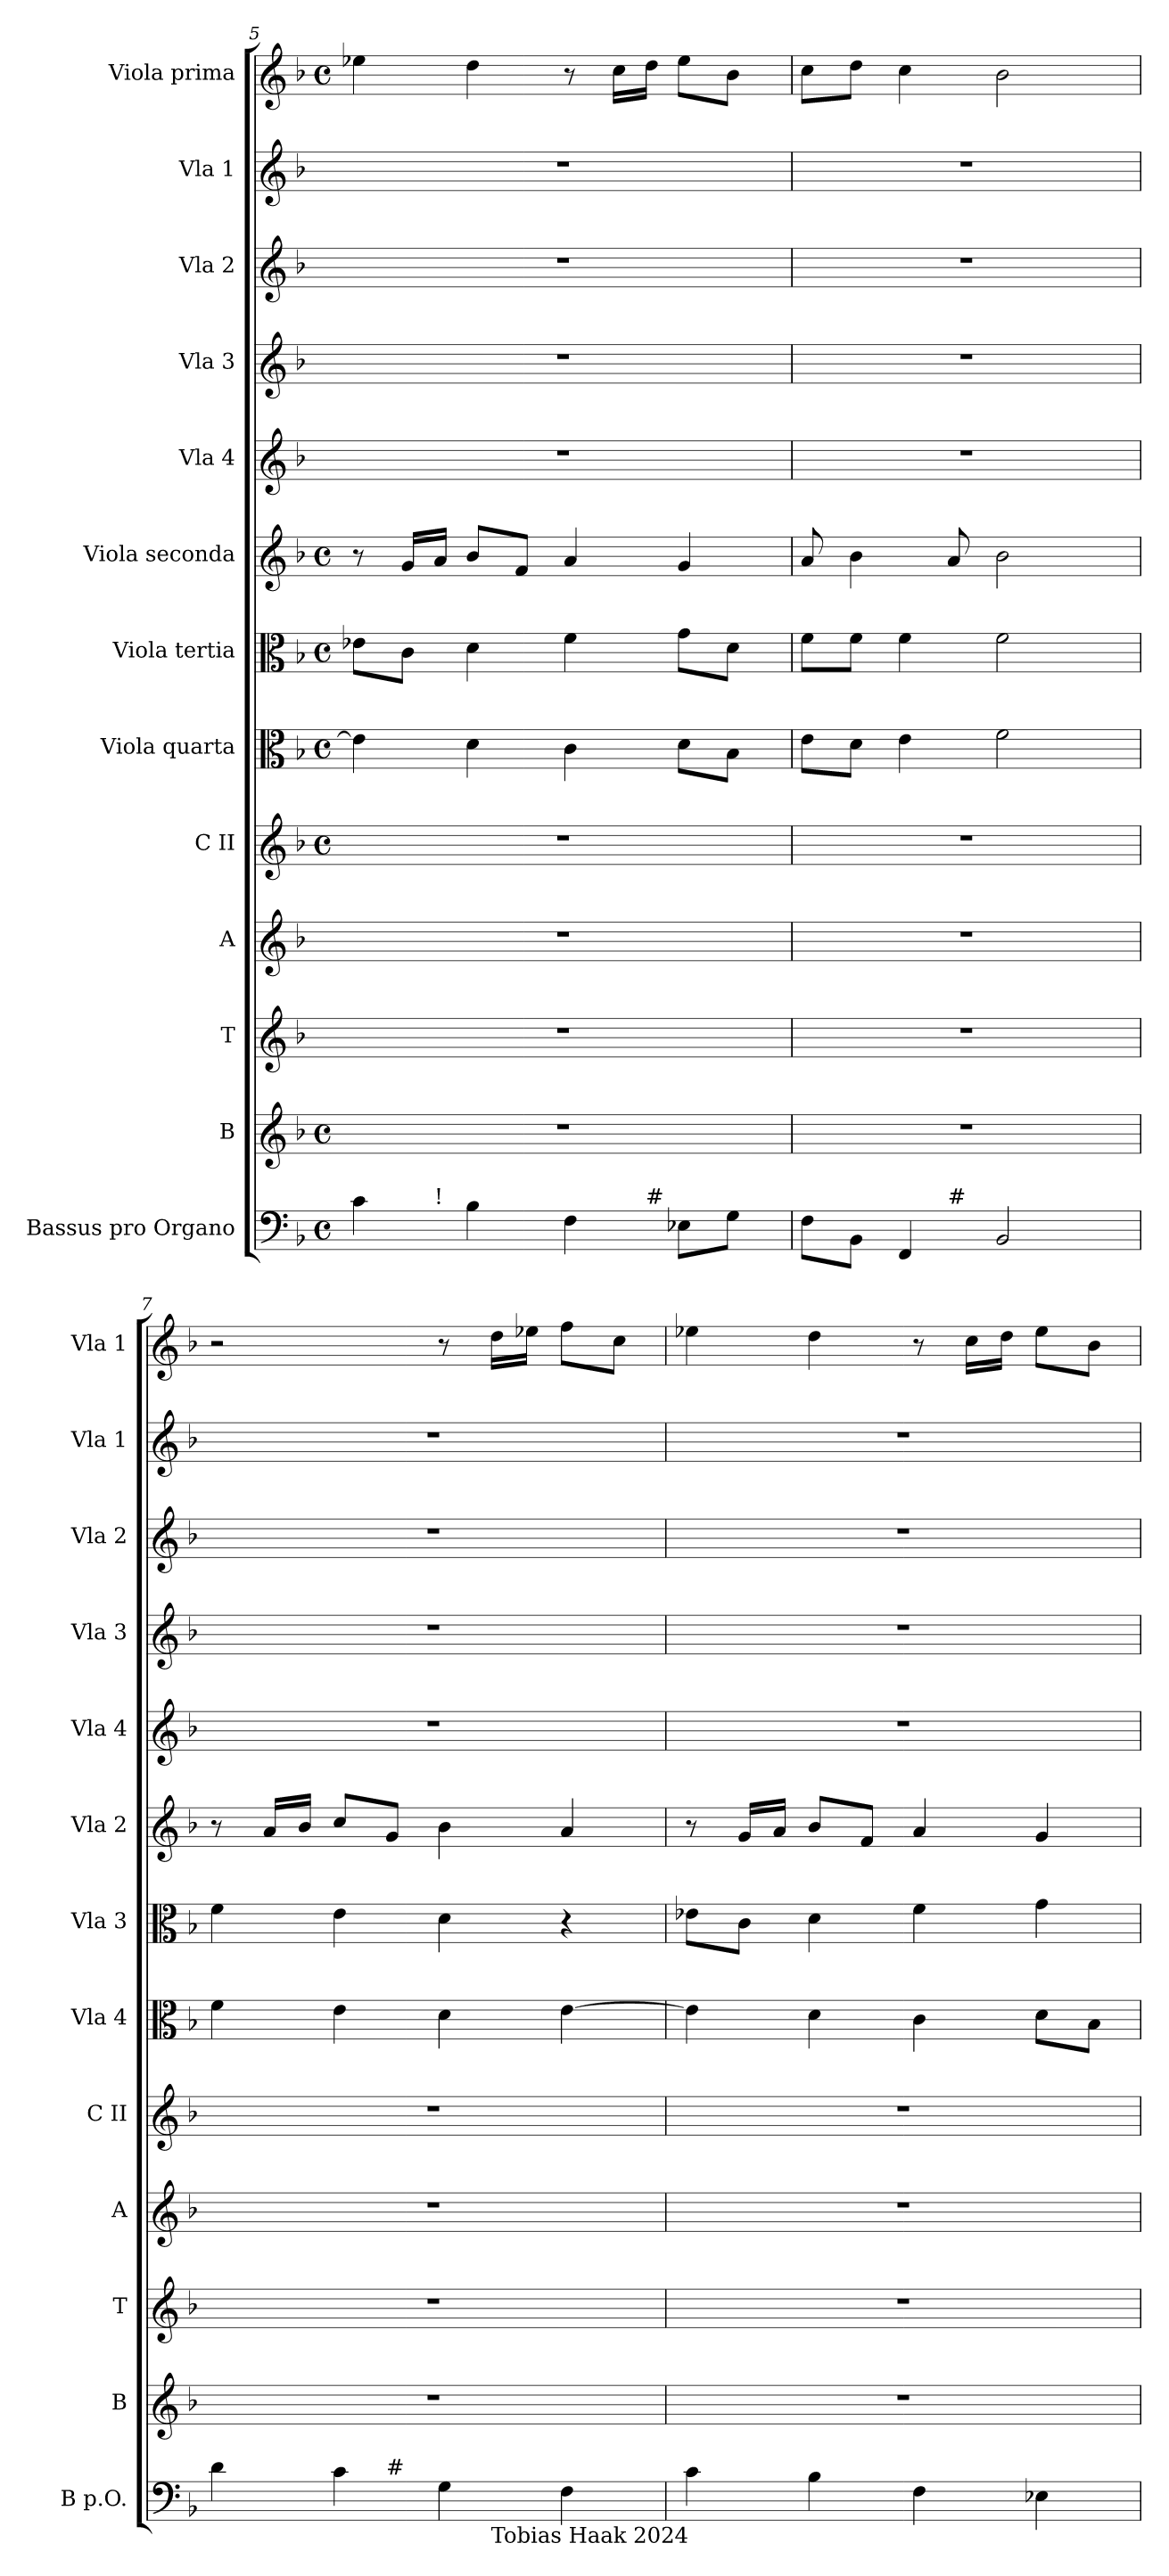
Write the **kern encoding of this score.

**kern	**kern	**kern	**kern	**kern	**kern	**kern	**kern	**kern	**kern	**kern	**kern	**kern
*part13	*part12	*part11	*part10	*part9	*part8	*part7	*part6	*part5	*part4	*part3	*part2	*part1
*staff13	*staff12	*staff11	*staff10	*staff9	*staff8	*staff7	*staff6	*staff5	*staff4	*staff3	*staff2	*staff1
*I"Bassus pro Organo	*I"B	*I"T	*I"A	*I"C II	*I"Viola quarta	*I"Viola tertia	*I"Viola seconda	*I"Vla 4	*I"Vla 3	*I"Vla 2	*I"Vla 1	*I"Viola prima
*I'B p.O.	*I'B	*I'T	*I'A	*I'C II	*I'Vla 4	*I'Vla 3	*I'Vla 2	*I'Vla 4	*I'Vla 3	*I'Vla 2	*I'Vla 1	*I'Vla 1
!!LO:PB:g=z
*clefF4	*clefG2	*clefG2	*clefG2	*clefG2	*clefC3	*clefC3	*clefG2	*clefG2	*clefG2	*clefG2	*clefG2	*clefG2
*k[b-]	*k[b-]	*k[b-]	*k[b-]	*k[b-]	*k[b-]	*k[b-]	*k[b-]	*k[b-]	*k[b-]	*k[b-]	*k[b-]	*k[b-]
*F:	*F:	*F:	*F:	*F:	*F:	*F:	*F:	*F:	*F:	*F:	*F:	*F:
*M4/4	*M4/4	*	*	*M4/4	*M4/4	*M4/4	*M4/4	*	*	*	*	*M4/4
*met(c)	*met(c)	*	*	*met(c)	*met(c)	*met(c)	*met(c)	*	*	*	*	*met(c)
=5	=5	=5	=5	=5	=5	=5	=5	=5	=5	=5	=5	=5
!LO:TX:b:t=2	!	!	!	!	!	!	!	!	!	!	!	!
*^	*	*	*	*	*	*	*	*	*	*	*	*
4c\	8.ryy	1r	1r	1r	1r	4e\]	8e-X\L	8r	1r	1r	1r	1r	4ee-X\
.	.	.	.	.	.	.	8c\J	16g/LL	.	.	.	.	.
!	!LO:TX:a:t=!	!	!	!	!	!	!	!	!	!	!	!	!
.	2ryy	.	.	.	.	.	.	16a/JJ	.	.	.	.	.
4B-\	.	.	.	.	.	4d\	4d\	8b-/L	.	.	.	.	4dd\
.	.	.	.	.	.	.	.	8f/J	.	.	.	.	.
4F\	.	.	.	.	.	4c\	4f\	4a/	.	.	.	.	8r
.	.	.	.	.	.	.	.	.	.	.	.	.	16cc\LL
!	!LO:TX:a:t=#	!	!	!	!	!	!	!	!	!	!	!	!
.	4ryy	.	.	.	.	.	.	.	.	.	.	.	16dd\JJ
8E-X\L	.	.	.	.	.	8d\L	8g\L	4g/	.	.	.	.	8ee-\L
8G\J	.	.	.	.	.	8B-\J	8d\J	.	.	.	.	.	8b-\J
.	16ryy	.	.	.	.	.	.	.	.	.	.	.	.
=6	=6	=6	=6	=6	=6	=6	=6	=6	=6	=6	=6	=6	=6
8F\L	4.ryy	1r	1r	1r	1r	8e\L	8f\L	8a/	1r	1r	1r	1r	8cc\L
8BB-\J	.	.	.	.	.	8d\J	8f\J	4b-\	.	.	.	.	8dd\J
4FF</	.	.	.	.	.	4e\	4f\	.	.	.	.	.	4cc\
!	!LO:TX:a:t=#	!	!	!	!	!	!	!	!	!	!	!	!
.	2ryy	.	.	.	.	.	.	8a/	.	.	.	.	.
2BB-/	.	.	.	.	.	2f\	2f\	2b-\	.	.	.	.	2b-\
.	8ryy	.	.	.	.	.	.	.	.	.	.	.	.
=7	=7	=7	=7	=7	=7	=7	=7	=7	=7	=7	=7	=7	=7
*	*^	*	*	*	*	*	*	*	*	*	*	*	*
4d\	4.ryy	2ryy	1r	1r	1r	1r	4f\	4f\	8r	1r	1r	1r	1r	2r
.	.	.	.	.	.	.	.	.	16a/LL	.	.	.	.	.
.	.	.	.	.	.	.	.	.	16b-/JJ	.	.	.	.	.
4c\	.	.	.	.	.	.	4e\	4e\	8cc/L	.	.	.	.	.
!	!LO:TX:a:t=#	!	!	!	!	!	!	!	!	!	!	!	!	!
.	2ryy	.	.	.	.	.	.	.	8g/J	.	.	.	.	.
4G\	.	8ryy	.	.	.	.	4d\	4d\	4b-\	.	.	.	.	8r
!	!	!LO:TX:b:t=Tobias Haak 2024	!	!	!	!	!	!	!	!	!	!	!	!
.	.	4.ryy	.	.	.	.	.	.	.	.	.	.	.	16dd\LL
.	.	.	.	.	.	.	.	.	.	.	.	.	.	16ee-X\JJ
4F\	.	.	.	.	.	.	[>4e\	4r	4a/	.	.	.	.	8ff\L
.	8ryy	.	.	.	.	.	.	.	.	.	.	.	.	8cc\J
!!LO:PB:g=z
=8	=8	=8	=8	=8	=8	=8	=8	=8	=8	=8	=8	=8	=8	=8
!LO:TX:b:t=!	!	!	!	!	!	!	!	!	!	!	!	!	!	!
*v	*v	*v	*	*	*	*	*	*	*	*	*	*	*	*
4c\	1r	1r	1r	1r	4e\]	8e-X\L	8r	1r	1r	1r	1r	4ee-X\
.	.	.	.	.	.	8c\J	16g/LL	.	.	.	.	.
.	.	.	.	.	.	.	16a/JJ	.	.	.	.	.
4B-\	.	.	.	.	4d\	4d\	8b-/L	.	.	.	.	4dd\
.	.	.	.	.	.	.	8f/J	.	.	.	.	.
4F\	.	.	.	.	4c\	4f\	4a/	.	.	.	.	8r
.	.	.	.	.	.	.	.	.	.	.	.	16cc\LL
.	.	.	.	.	.	.	.	.	.	.	.	16dd\JJ
4E-X\	.	.	.	.	8d\L	4g\	4g/	.	.	.	.	8ee-\L
.	.	.	.	.	8B-\J	.	.	.	.	.	.	8b-\J
=	=	=	=	=	=	=	=	=	=	=	=	=
*-	*-	*-	*-	*-	*-	*-	*-	*-	*-	*-	*-	*-
